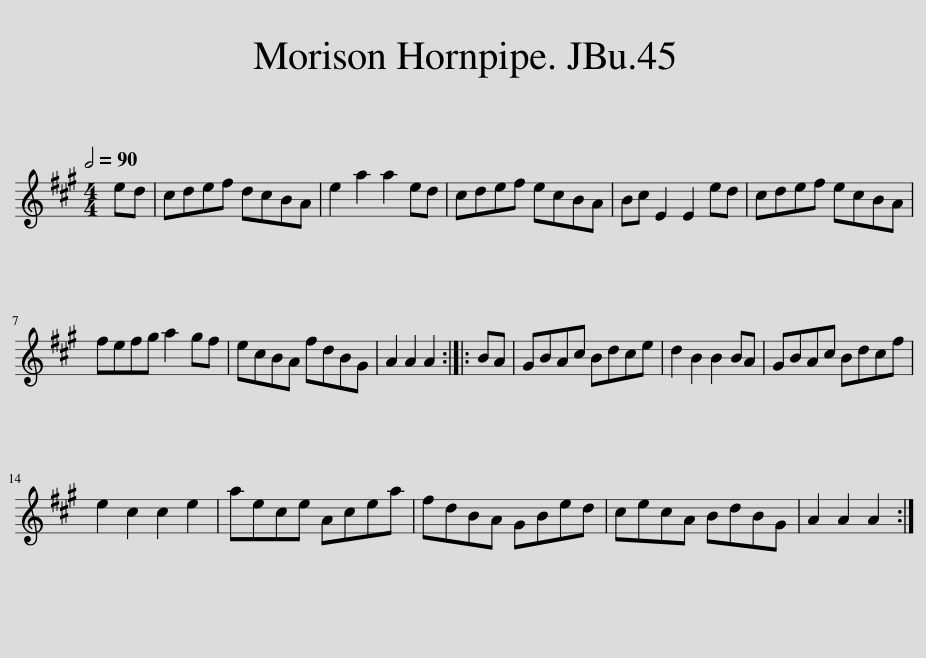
X:1
L:1/8
Q:1/2=90
M:4/4
I:linebreak $
K:A
V:1 treble
V:1
 ed | cdef dcBA | e2 a2 a2 ed | cdef ecBA | Bc E2 E2 ed | %5
 cdef ecBA |$ fefg a2 gf | ecBA fdBG | A2 A2 A2 :: BA | %10
 GBAc Bdce | d2 B2 B2 BA | GBAc Bdcf |$ e2 c2 c2 e2 | aece Acea | %15
 fdBA GBed | cecA BdBG | A2 A2 A2 :| %18
